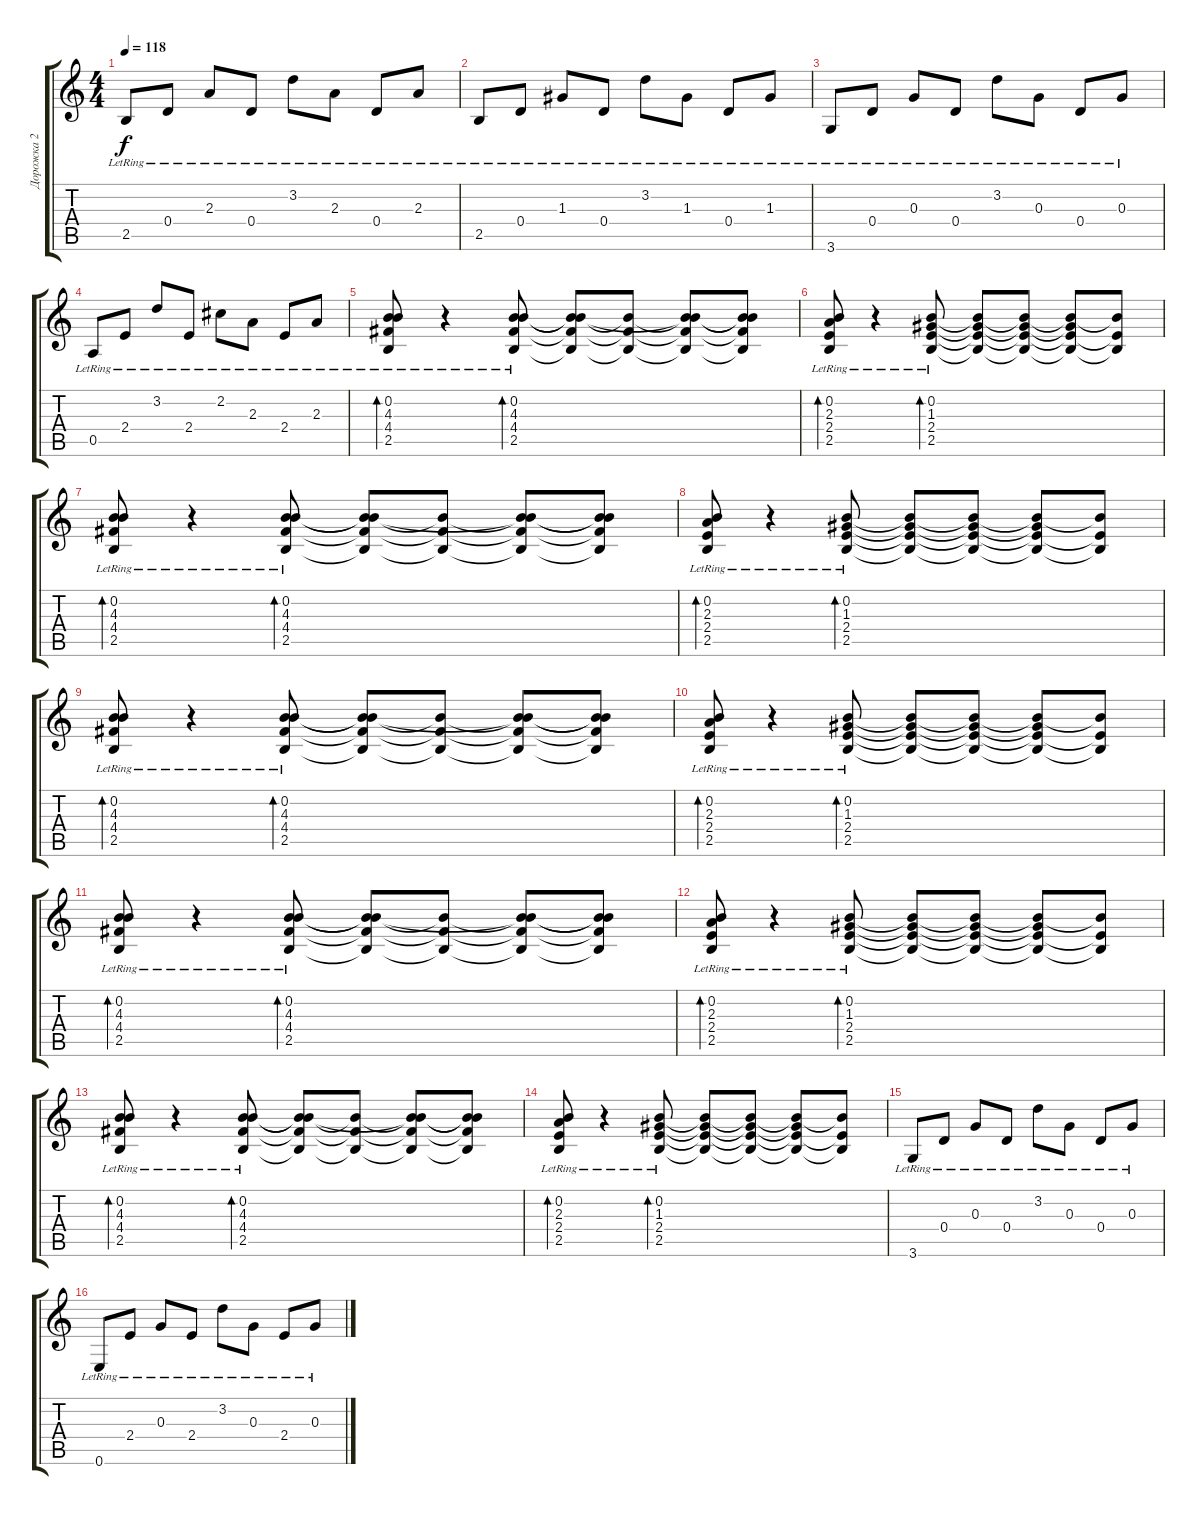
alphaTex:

\track ("Дорожка 2" "Дорожка 2") {instrument acousticguitarsteel}
\staff {score tabs}
\tuning (E4 B3 G3 D3 A2 E2) {hide}
\ts (4 4)
\tempo 118
\clef g2
\ks c
2.5{lr}.8{dy f} 0.4{lr}.8 2.3{lr}.8 0.4{lr}.8 3.2{lr}.8 2.3{lr}.8 0.4{lr}.8 2.3{lr}.8 |
2.5{lr}.8 0.4{lr}.8 1.3{lr}.8 0.4{lr}.8 3.2{lr}.8 1.3{lr}.8 0.4{lr}.8 1.3{lr}.8 |
3.6{lr}.8 0.4{lr}.8 0.3{lr}.8 0.4{lr}.8 3.2{lr}.8 0.3{lr}.8 0.4{lr}.8 0.3{lr}.8 |
0.5{lr}.8 2.4{lr}.8 3.2{lr}.8 2.4{lr}.8 2.2{lr}.8 2.3{lr}.8 2.4{lr}.8 2.3{lr}.8 |
(0.2{lr} 4.3{lr} 4.4{lr} 2.5{lr}).8{bd 60} r.4 (0.2{lr} 4.3{lr} 4.4{lr} 2.5{lr}).8{bd 60} (0.2{t} 4.3{t} 4.4{t} 2.5{t}).8 (4.3{t} 4.4{t} 2.5{t}).8 (0.2{t} 4.3{t} 4.4{t} 2.5{t}).8 (0.2{t} 4.3{t} 4.4{t} 2.5{t}).8 |
(0.2{lr} 2.3{lr} 2.4{lr} 2.5{lr}).8{bd 60} r.4 (0.2{lr} 1.3{lr} 2.4{lr} 2.5{lr}).8{bd 60} (0.2{t} 1.3{t} 2.4{t} 2.5{t}).8 (0.2{t} 1.3{t} 2.4{t} 2.5{t}).8 (0.2{t} 1.3{t} 2.4{t} 2.5{t}).8 (0.2{t} 2.4{t} 2.5{t}).8 |
(0.2{lr} 4.3{lr} 4.4{lr} 2.5{lr}).8{bd 60} r.4 (0.2{lr} 4.3{lr} 4.4{lr} 2.5{lr}).8{bd 60} (0.2{t} 4.3{t} 4.4{t} 2.5{t}).8 (4.3{t} 4.4{t} 2.5{t}).8 (0.2{t} 4.3{t} 4.4{t} 2.5{t}).8 (0.2{t} 4.3{t} 4.4{t} 2.5{t}).8 |
(0.2{lr} 2.3{lr} 2.4{lr} 2.5{lr}).8{bd 60} r.4 (0.2{lr} 1.3{lr} 2.4{lr} 2.5{lr}).8{bd 60} (0.2{t} 1.3{t} 2.4{t} 2.5{t}).8 (0.2{t} 1.3{t} 2.4{t} 2.5{t}).8 (0.2{t} 1.3{t} 2.4{t} 2.5{t}).8 (0.2{t} 2.4{t} 2.5{t}).8 |
(0.2{lr} 4.3{lr} 4.4{lr} 2.5{lr}).8{bd 60} r.4 (0.2{lr} 4.3{lr} 4.4{lr} 2.5{lr}).8{bd 60} (0.2{t} 4.3{t} 4.4{t} 2.5{t}).8 (4.3{t} 4.4{t} 2.5{t}).8 (0.2{t} 4.3{t} 4.4{t} 2.5{t}).8 (0.2{t} 4.3{t} 4.4{t} 2.5{t}).8 |
(0.2{lr} 2.3{lr} 2.4{lr} 2.5{lr}).8{bd 60} r.4 (0.2{lr} 1.3{lr} 2.4{lr} 2.5{lr}).8{bd 60} (0.2{t} 1.3{t} 2.4{t} 2.5{t}).8 (0.2{t} 1.3{t} 2.4{t} 2.5{t}).8 (0.2{t} 1.3{t} 2.4{t} 2.5{t}).8 (0.2{t} 2.4{t} 2.5{t}).8 |
(0.2{lr} 4.3{lr} 4.4{lr} 2.5{lr}).8{bd 60} r.4 (0.2{lr} 4.3{lr} 4.4{lr} 2.5{lr}).8{bd 60} (0.2{t} 4.3{t} 4.4{t} 2.5{t}).8 (4.3{t} 4.4{t} 2.5{t}).8 (0.2{t} 4.3{t} 4.4{t} 2.5{t}).8 (0.2{t} 4.3{t} 4.4{t} 2.5{t}).8 |
(0.2{lr} 2.3{lr} 2.4{lr} 2.5{lr}).8{bd 60} r.4 (0.2{lr} 1.3{lr} 2.4{lr} 2.5{lr}).8{bd 60} (0.2{t} 1.3{t} 2.4{t} 2.5{t}).8 (0.2{t} 1.3{t} 2.4{t} 2.5{t}).8 (0.2{t} 1.3{t} 2.4{t} 2.5{t}).8 (0.2{t} 2.4{t} 2.5{t}).8 |
(0.2{lr} 4.3{lr} 4.4{lr} 2.5{lr}).8{bd 60} r.4 (0.2{lr} 4.3{lr} 4.4{lr} 2.5{lr}).8{bd 60} (0.2{t} 4.3{t} 4.4{t} 2.5{t}).8 (4.3{t} 4.4{t} 2.5{t}).8 (0.2{t} 4.3{t} 4.4{t} 2.5{t}).8 (0.2{t} 4.3{t} 4.4{t} 2.5{t}).8 |
(0.2{lr} 2.3{lr} 2.4{lr} 2.5{lr}).8{bd 60} r.4 (0.2{lr} 1.3{lr} 2.4{lr} 2.5{lr}).8{bd 60} (0.2{t} 1.3{t} 2.4{t} 2.5{t}).8 (0.2{t} 1.3{t} 2.4{t} 2.5{t}).8 (0.2{t} 1.3{t} 2.4{t} 2.5{t}).8 (0.2{t} 2.4{t} 2.5{t}).8 |
3.6{lr}.8 0.4{lr}.8 0.3{lr}.8 0.4{lr}.8 3.2{lr}.8 0.3{lr}.8 0.4{lr}.8 0.3{lr}.8 |
0.6{lr}.8 2.4{lr}.8 0.3{lr}.8 2.4{lr}.8 3.2{lr}.8 0.3{lr}.8 2.4{lr}.8 0.3{lr}.8
